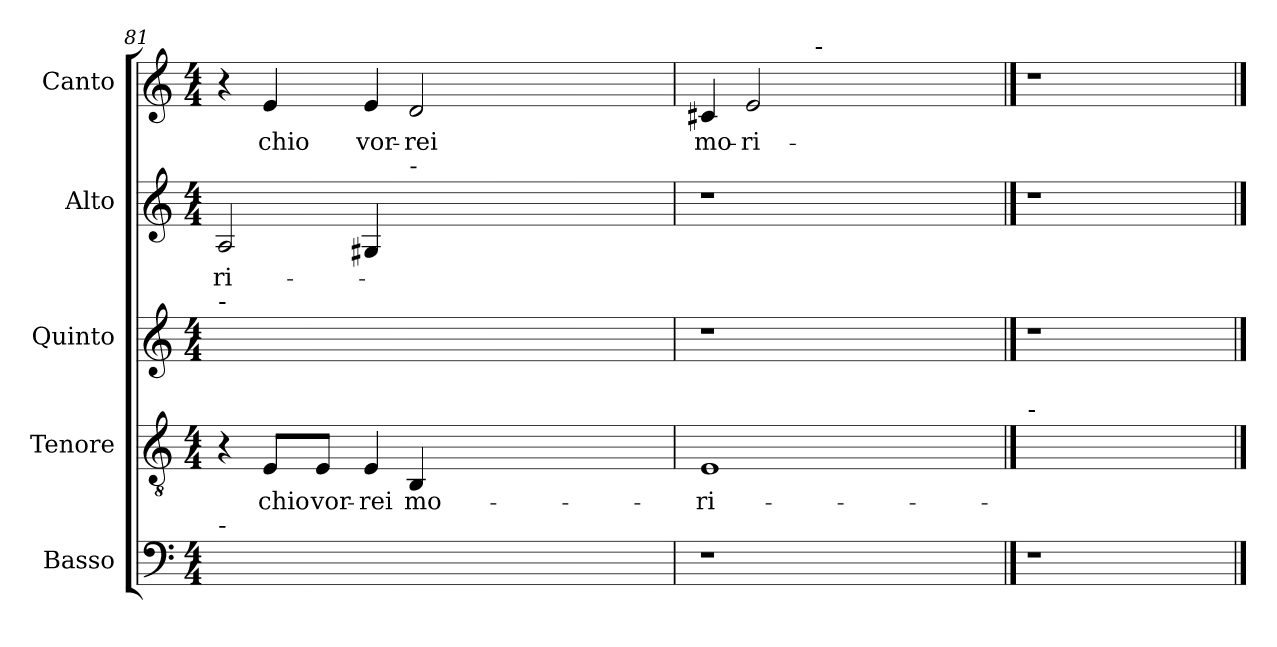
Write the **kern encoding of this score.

**kern	**text	**kern	**text	**kern	**text	**kern	**text	**kern	**text
*part5	*part5	*part4	*part4	*part3	*part3	*part2	*part2	*part1	*part1
*staff5	*staff5	*staff4	*staff4	*staff3	*staff3	*staff2	*staff2	*staff1	*staff1
*I"Basso	*	*I"Tenore	*	*I"Quinto	*	*I"Alto	*	*I"Canto	*
*clefF4	*	*clefGv2	*	*clefG2	*	*clefG2	*	*clefG2	*
*k[]	*	*k[]	*	*k[]	*	*k[]	*	*k[]	*
*M4/4	*	*M4/4	*	*M4/4	*	*M4/4	*	*M4/4	*
=81	=81	=81	=81	=81	=81	=81	=81	=81	=81
!	!	!	!	!LO:TX:a:t=-	!	!	!	!	!
!LO:TX:a:t=-	!	!	!	!	!	!	!	!	!
!	!LO:LY:b	!	!	!	!LO:LY:b	!	!LO:LY:b	!	!
0AAyy	-re!	4r	.	0Ayy	-re!	2A/	ri-	4r	.
!	!	!	!LO:LY:b	!	!	!	!	!	!LO:LY:b
.	.	8E/L	chio	.	.	.	.	4e/	chio
!	!	!	!LO:LY:b	!	!	!	!	!	!
.	.	8E/J	vor-	.	.	.	.	.	.
!	!	!	!LO:LY:b	!	!	!	!	!	!LO:LY:b
.	.	4E/	-rei	.	.	4G#X/	.	4e/	vor-
!	!	!	!	!	!	!LO:TX:a:t=-	!	!	!
!	!	!	!LO:LY:b	!	!	!	!LO:LY:b	!	!LO:LY:b
.	.	4BB/	mo-	.	.	0Ayy	-re!	2d/	-rei
.	.	1..ryy	.	.	.	.	.	.	.
.	.	.	.	.	.	.	.	1.ryy	.
2.ryy	.	.	.	2.ryy	.	.	.	.	.
=82	=82	=82	=82	=82	=82	=82	=82	=82	=82
!	!	!	!LO:LY:b	!	!	!	!	!	!LO:LY:b
1r	.	1E	-ri-	1r	.	1r	.	4c#X/	mo-
!	!	!	!	!	!	!	!	!	!LO:LY:b
.	.	.	.	.	.	.	.	2e/	-ri-
!	!	!	!	!	!	!	!	!LO:TX:a:t=-	!
!	!	!	!	!	!	!	!	!	!LO:LY:b
.	.	.	.	.	.	.	.	0c#yy	-re!
1..ryy	.	1..ryy	.	1..ryy	.	1..ryy	.	.	.
==83	==83	==83	==83	==83	==83	==83	==83	==83	==83
!	!	!LO:TX:a:t=-	!	!	!	!	!	!	!
!	!	!	!LO:LY:b	!	!	!	!	!	!
1r	.	0Eyy	-re!	1r	.	1r	.	1r	.
1ryy	.	.	.	1ryy	.	1ryy	.	1ryy	.
==	==	==	==	==	==	==	==	==	==
*-	*-	*-	*-	*-	*-	*-	*-	*-	*-
